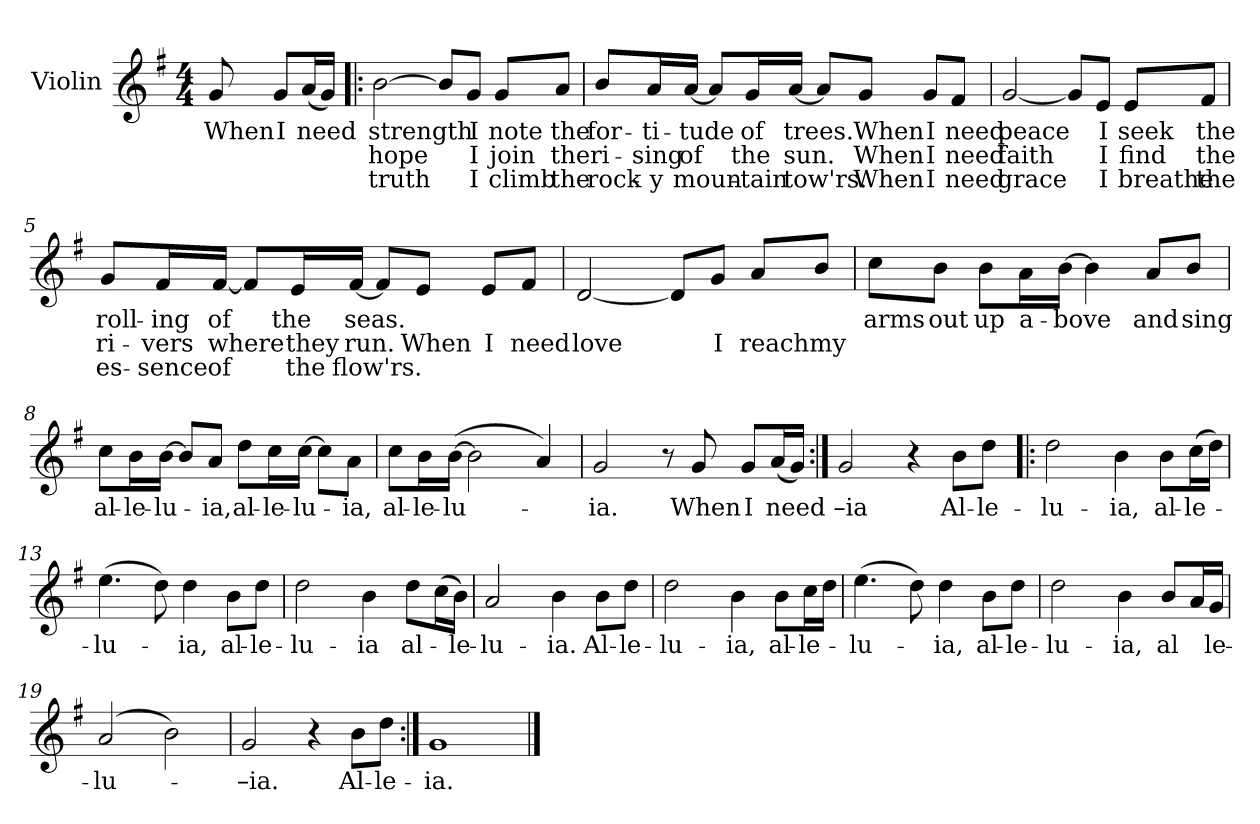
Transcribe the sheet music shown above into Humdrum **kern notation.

**kern	**text	**text	**text
*part1	*part1	*part1	*part1
*staff1	*staff1	*staff1	*staff1
*I"Violin	*	*	*
*I'Vln.	*	*	*
*clefG2	*	*	*
*k[f#]	*	*	*
*M4/4	*	*	*
*MM80	*	*	*
=1	=1	=1	=1
!	!LO:LY:b	!	!
8g/	When	.	.
!	!LO:LY:b	!	!
8g/L	I	.	.
!	!LO:LY:b	!	!
(<16a/L	need	.	.
16g/JJ)	.	.	.
=2!|:	=2!|:	=2!|:	=2!|:
!	!LO:LY:b	!LO:LY:b	!LO:LY:b
[2b\	strength	hope	truth
8b/L]	.	.	.
!	!LO:LY:b	!LO:LY:b	!LO:LY:b
8g/J	I	I	I
!	!LO:LY:b	!LO:LY:b	!LO:LY:b
8g/L	note	join	climb
!	!LO:LY:b	!LO:LY:b	!LO:LY:b
8a/J	the	the	the
!!LO:LB:g=z
=3	=3	=3	=3
!	!LO:LY:b	!LO:LY:b	!LO:LY:b
8b/L	for-	ri-	rock-
!	!LO:LY:b	!LO:LY:b	!LO:LY:b
16a/L	-ti-	-sing	-y
!	!LO:LY:b	!LO:LY:b	!LO:LY:b
[<16a/JJ	-tude	of	moun-
8a/L]	.	.	.
!	!LO:LY:b	!LO:LY:b	!LO:LY:b
16g/L	of	the	-tain
!	!LO:LY:b	!LO:LY:b	!LO:LY:b
[<16a/JJ	trees.	sun.	tow'rs.
8a/L]	.	.	.
!	!LO:LY:b	!LO:LY:b	!LO:LY:b
8g/J	When	When	When
!	!LO:LY:b	!LO:LY:b	!LO:LY:b
8g/L	I	I	I
!	!LO:LY:b	!LO:LY:b	!LO:LY:b
8f#/J	need	need	need
=4	=4	=4	=4
!	!LO:LY:b	!LO:LY:b	!LO:LY:b
[<2g/	peace	faith	grace
8g/L]	.	.	.
!	!LO:LY:b	!LO:LY:b	!LO:LY:b
8e/J	I	I	I
!	!LO:LY:b	!LO:LY:b	!LO:LY:b
8e/L	seek	ﬁnd	breathe
!	!LO:LY:b	!LO:LY:b	!LO:LY:b
8f#/J	the	the	the
!!LO:LB:g=z
=5	=5	=5	=5
!	!LO:LY:b	!LO:LY:b	!LO:LY:b
8g/L	roll-	ri-	es-
!	!LO:LY:b	!LO:LY:b	!LO:LY:b
16f#/L	-ing	-vers	-sence
!	!LO:LY:b	!LO:LY:b	!LO:LY:b
[<16f#/JJ	of	where	of
8f#/L]	.	.	.
!	!LO:LY:b	!LO:LY:b	!LO:LY:b
16e/L	the	they	the
!	!LO:LY:b	!LO:LY:b	!LO:LY:b
[<16f#/JJ	seas.	run.	flow'rs.
8f#/L]	.	.	.
!	!	!LO:LY:b	!
8e/J	.	When	.
!	!	!LO:LY:b	!
8e/L	.	I	.
!	!	!LO:LY:b	!
8f#/J	.	need	.
=6	=6	=6	=6
!	!	!LO:LY:b	!
[<2d/	.	love	.
8d/L]	.	.	.
!	!	!LO:LY:b	!
8g/J	.	I	.
!	!	!LO:LY:b	!
8a/L	.	reach	.
!	!	!LO:LY:b	!
8b/J	.	my	.
!!LO:LB:g=z
=7	=7	=7	=7
!	!LO:LY:b	!	!
8cc\L	arms	.	.
!	!LO:LY:b	!	!
8b\J	out	.	.
!	!LO:LY:b	!	!
8b\L	up	.	.
!	!LO:LY:b	!	!
16a\L	a-	.	.
!	!LO:LY:b	!	!
[16b\JJ	-bove	.	.
4b\]	.	.	.
!	!LO:LY:b	!	!
8a/L	and	.	.
!	!LO:LY:b	!	!
8b/J	sing	.	.
=8	=8	=8	=8
!	!LO:LY:b	!	!
8cc\L	al-	.	.
!	!LO:LY:b	!	!
16b\L	-le-	.	.
!	!LO:LY:b	!	!
[>16b\JJ	-lu-	.	.
8b/L]	.	.	.
!	!LO:LY:b	!	!
8a/J	-ia,	.	.
!	!LO:LY:b	!	!
8dd\L	al-	.	.
!	!LO:LY:b	!	!
16cc\L	-le-	.	.
!	!LO:LY:b	!	!
[>16cc\JJ	-lu-	.	.
8cc\L]	.	.	.
!	!LO:LY:b	!	!
8a\J	-ia,	.	.
=9	=9	=9	=9
!	!LO:LY:b	!	!
8cc\L	al-	.	.
!	!LO:LY:b	!	!
16b\L	-le-	.	.
!	!LO:LY:b	!	!
([>16b\JJ	-lu-	.	.
2b\]	.	.	.
4a/)	.	.	.
!!LO:LB:g=z
=10	=10	=10	=10
!	!LO:LY:b	!	!
2g/	-ia.	.	.
8r	.	.	.
!	!LO:LY:b	!	!
8g/	When	.	.
!	!LO:LY:b	!	!
8g/L	I	.	.
!	!LO:LY:b	!	!
(16a/L	need	.	.
16g/JJ)	.	.	.
=11:|!	=11:|!	=11:|!	=11:|!
!	!LO:LY:b	!	!
2g/	–ia	.	.
4r	.	.	.
!	!LO:LY:b	!	!
8b\L	Al-	.	.
!	!LO:LY:b	!	!
8dd\J	-le-	.	.
=12!|:	=12!|:	=12!|:	=12!|:
!	!LO:LY:b	!	!
2dd\	-lu-	.	.
!	!LO:LY:b	!	!
4b\	-ia,	.	.
!	!LO:LY:b	!	!
8b\L	al-	.	.
!	!LO:LY:b	!	!
(16cc\L	-le-	.	.
16dd\JJ)	.	.	.
=13	=13	=13	=13
!	!LO:LY:b	!	!
(>4.ee\	-lu-	.	.
8dd\)	.	.	.
!	!LO:LY:b	!	!
4dd\	-ia,	.	.
!	!LO:LY:b	!	!
8b\L	al-	.	.
!	!LO:LY:b	!	!
8dd\J	-le-	.	.
=14	=14	=14	=14
!	!LO:LY:b	!	!
2dd\	-lu-	.	.
!	!LO:LY:b	!	!
4b\	-ia	.	.
!	!LO:LY:b	!	!
8dd\L	al-	.	.
(>16cc\L	.	.	.
!	!LO:LY:b	!	!
16b\JJ)	-le-	.	.
!!LO:LB:g=z
=15	=15	=15	=15
!	!LO:LY:b	!	!
2a/	-lu-	.	.
!	!LO:LY:b	!	!
4b\	-ia.	.	.
!	!LO:LY:b	!	!
8b\L	Al-	.	.
!	!LO:LY:b	!	!
8dd\J	-le-	.	.
=16	=16	=16	=16
!	!LO:LY:b	!	!
2dd\	-lu-	.	.
!	!LO:LY:b	!	!
4b\	-ia,	.	.
!	!LO:LY:b	!	!
8b\L	al-	.	.
!	!LO:LY:b	!	!
16cc\L	-le-	.	.
16dd\JJ	.	.	.
=17	=17	=17	=17
!	!LO:LY:b	!	!
(>4.ee\	-lu-	.	.
8dd\)	.	.	.
!	!LO:LY:b	!	!
4dd\	-ia,	.	.
!	!LO:LY:b	!	!
8b\L	-al-	.	.
!	!LO:LY:b	!	!
8dd\J	-le-	.	.
=18	=18	=18	=18
!	!LO:LY:b	!	!
2dd\	-lu-	.	.
!	!LO:LY:b	!	!
4b\	-ia,	.	.
!	!LO:LY:b	!	!
8b/L	-al	.	.
16a/L	.	.	.
!	!LO:LY:b	!	!
16g/JJ	le-	.	.
=19	=19	=19	=19
!	!LO:LY:b	!	!
(>2a/	-lu-	.	.
2b\)	.	.	.
=20	=20	=20	=20
!	!LO:LY:b	!	!
2g/	–ia.	.	.
4r	.	.	.
!	!LO:LY:b	!	!
8b\L	Al-	.	.
!	!LO:LY:b	!	!
8dd\J	-le-	.	.
=21:|!	=21:|!	=21:|!	=21:|!
!	!LO:LY:b	!	!
1g	-ia.	.	.
==	==	==	==
*-	*-	*-	*-
